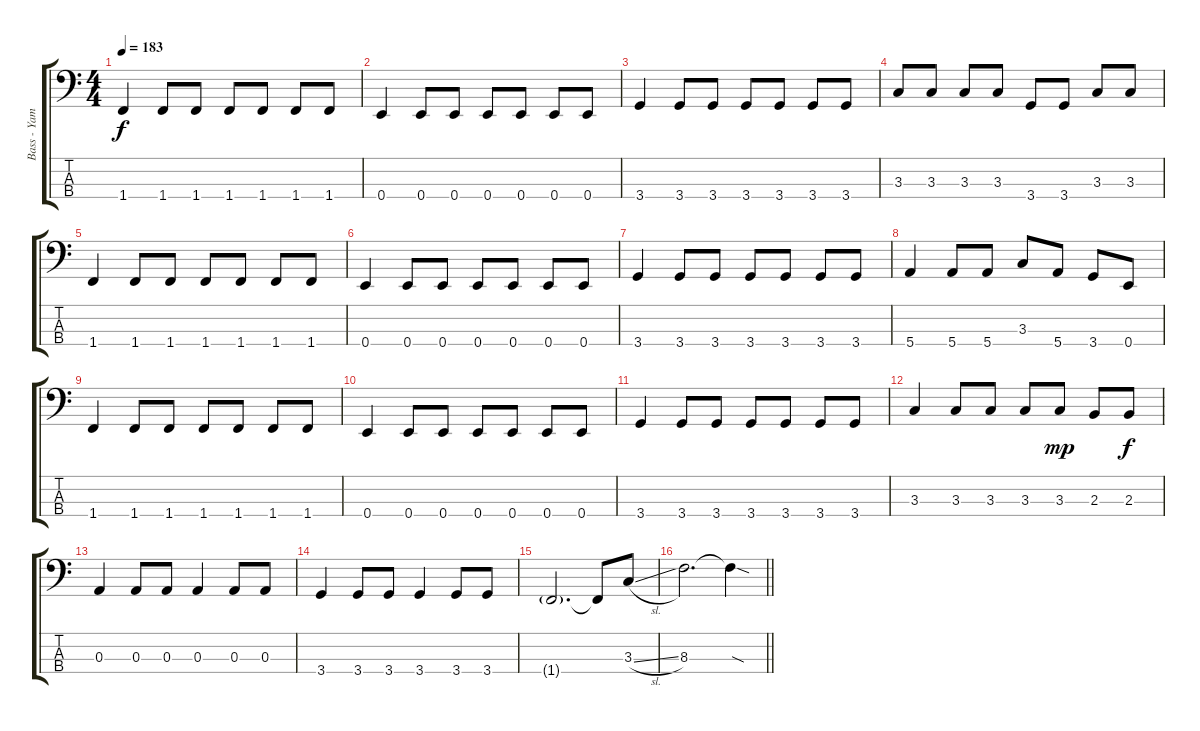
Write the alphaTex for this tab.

\track ("Bass - Yamada" "Bass - Yam") {instrument electricbasspick}
\staff {score tabs}
\tuning (G2 D2 A1 E1) {hide}
\ts (4 4)
\tempo 183
\clef f4
\ks c
1.4.4{dy f} 1.4.8 1.4.8 1.4.8 1.4.8 1.4.8 1.4.8 |
0.4.4 0.4.8 0.4.8 0.4.8 0.4.8 0.4.8 0.4.8 |
3.4.4 3.4.8 3.4.8 3.4.8 3.4.8 3.4.8 3.4.8 |
3.3.8 3.3.8 3.3.8 3.3.8 3.4.8 3.4.8 3.3.8 3.3.8 |
1.4.4 1.4.8 1.4.8 1.4.8 1.4.8 1.4.8 1.4.8 |
0.4.4 0.4.8 0.4.8 0.4.8 0.4.8 0.4.8 0.4.8 |
3.4.4 3.4.8 3.4.8 3.4.8 3.4.8 3.4.8 3.4.8 |
5.4.4 5.4.8 5.4.8 3.3.8 5.4.8 3.4.8 0.4.8 |
1.4.4 1.4.8 1.4.8 1.4.8 1.4.8 1.4.8 1.4.8 |
0.4.4 0.4.8 0.4.8 0.4.8 0.4.8 0.4.8 0.4.8 |
3.4.4 3.4.8 3.4.8 3.4.8 3.4.8 3.4.8 3.4.8 |
3.3.4 3.3.8 3.3.8 3.3.8 3.3.8{dy mp} 2.3.8 2.3.8{dy f} |
0.3.4 0.3.8 0.3.8 0.3.4 0.3.8 0.3.8 |
3.4.4 3.4.8 3.4.8 3.4.4 3.4.8 3.4.8 |
1.4{g}.2{d} 1.4{t}.8 3.3{sl}.8 |
\barLineRight lightlight
8.3.2{d} 8.3{sod t}.4
